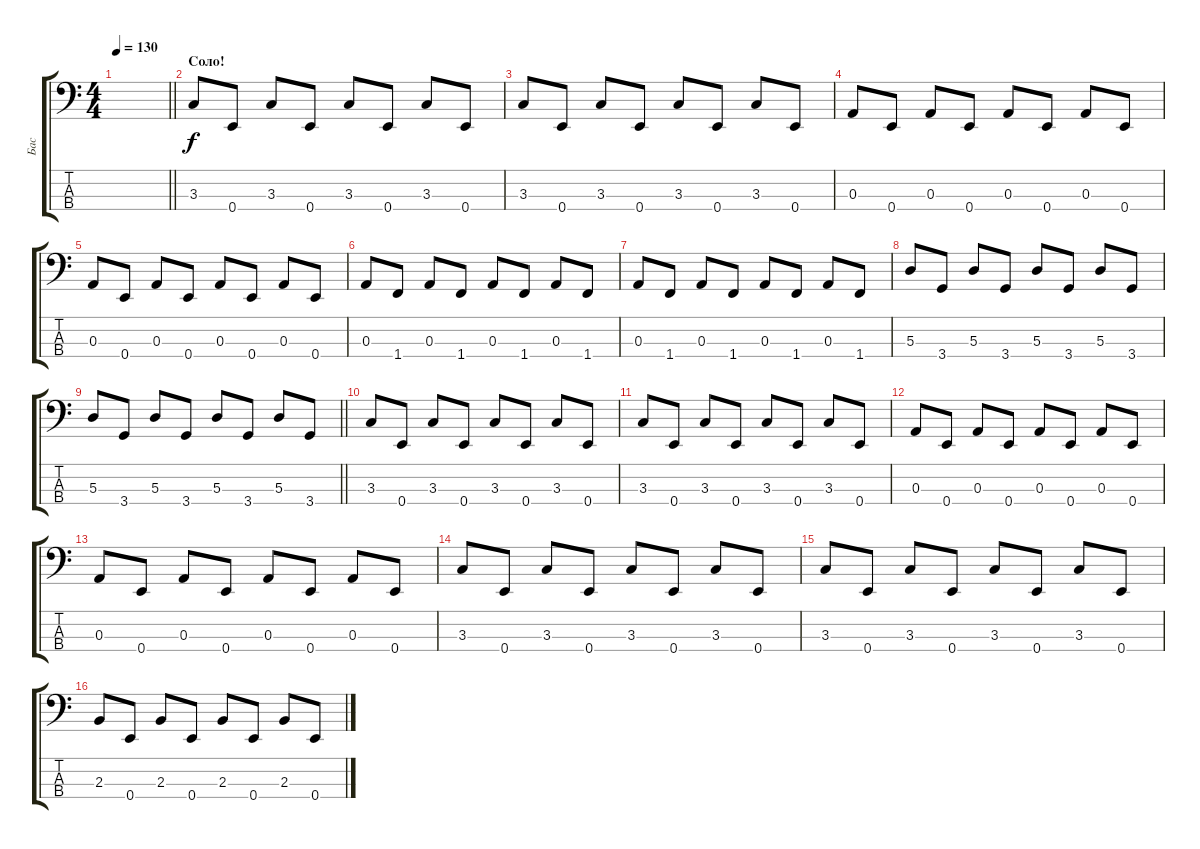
\track ("Бас" "Бас") {instrument electricbassfinger}
\staff {score tabs}
\tuning (G2 D2 A1 E1) {hide}
\ts (4 4)
\tempo 130
\clef f4
\barLineRight lightlight
\ks c
|
\section ("" "Соло!")
3.3.8 0.4.8 3.3.8 0.4.8 3.3.8 0.4.8 3.3.8 0.4.8 |
3.3.8 0.4.8 3.3.8 0.4.8 3.3.8 0.4.8 3.3.8 0.4.8 |
0.3.8 0.4.8 0.3.8 0.4.8 0.3.8 0.4.8 0.3.8 0.4.8 |
0.3.8 0.4.8 0.3.8 0.4.8 0.3.8 0.4.8 0.3.8 0.4.8 |
0.3.8 1.4.8 0.3.8 1.4.8 0.3.8 1.4.8 0.3.8 1.4.8 |
0.3.8 1.4.8 0.3.8 1.4.8 0.3.8 1.4.8 0.3.8 1.4.8 |
5.3.8 3.4.8 5.3.8 3.4.8 5.3.8 3.4.8 5.3.8 3.4.8 |
\barLineRight lightlight
5.3.8 3.4.8 5.3.8 3.4.8 5.3.8 3.4.8 5.3.8 3.4.8 |
3.3.8 0.4.8 3.3.8 0.4.8 3.3.8 0.4.8 3.3.8 0.4.8 |
3.3.8 0.4.8 3.3.8 0.4.8 3.3.8 0.4.8 3.3.8 0.4.8 |
0.3.8 0.4.8 0.3.8 0.4.8 0.3.8 0.4.8 0.3.8 0.4.8 |
0.3.8 0.4.8 0.3.8 0.4.8 0.3.8 0.4.8 0.3.8 0.4.8 |
3.3.8 0.4.8 3.3.8 0.4.8 3.3.8 0.4.8 3.3.8 0.4.8 |
3.3.8 0.4.8 3.3.8 0.4.8 3.3.8 0.4.8 3.3.8 0.4.8 |
2.3.8 0.4.8 2.3.8 0.4.8 2.3.8 0.4.8 2.3.8 0.4.8
